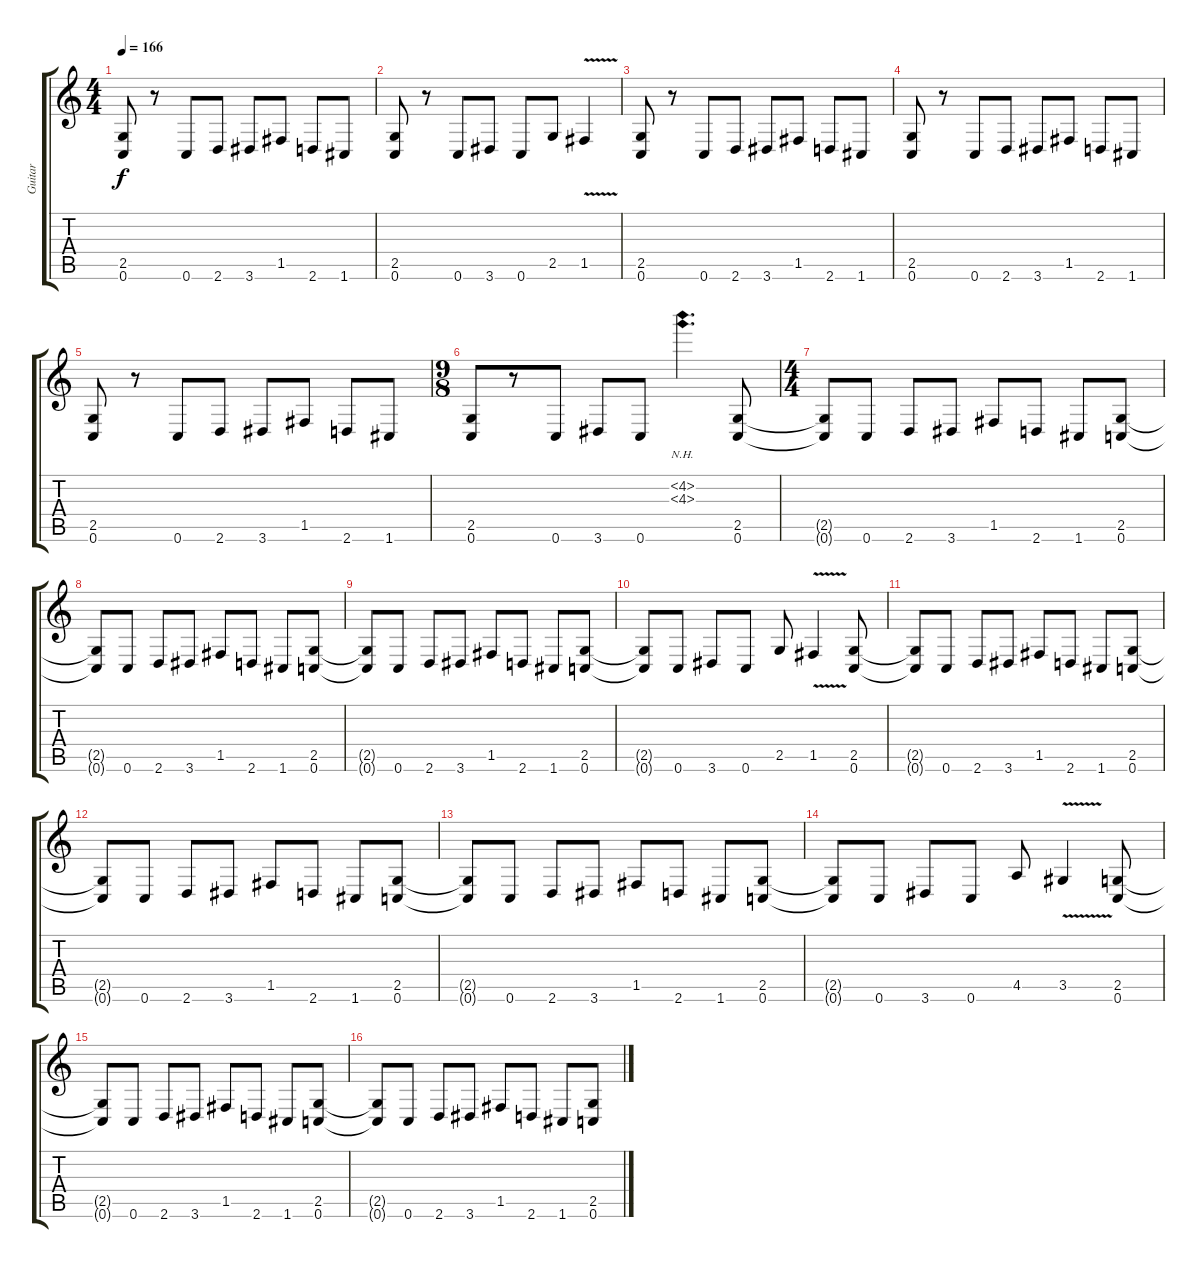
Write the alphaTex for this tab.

\track ("Guitar" "Guitar") {instrument distortionguitar}
\staff {score tabs}
\tuning (C4 G3 Eb3 Bb2 F2 C2) {hide}
\ts (4 4)
\tempo 166
\clef g2
\ks c
(2.5 0.6).8{dy f} r.8 0.6.8 2.6.8 3.6.8 1.5.8 2.6.8 1.6.8 |
(2.5 0.6).8 r.8 0.6.8 3.6.8 0.6.8 2.5.8 1.5{v}.4 |
(2.5 0.6).8{balance 8} r.8{balance 0} 0.6.8 2.6.8 3.6.8 1.5.8 2.6.8 1.6.8 |
(2.5 0.6).8{balance 8} r.8{balance 0} 0.6.8 2.6.8 3.6.8 1.5.8 2.6.8 1.6.8 |
(2.5 0.6).8{balance 8} r.8{balance 0} 0.6.8 2.6.8 3.6.8 1.5.8 2.6.8 1.6.8 |
\ts (9 8)
(2.5 0.6).8 r.8 0.6.8 3.6.8 0.6.8 (4.2{nh} 4.3{nh}).4{d} (2.5 0.6).8{balance 8} |
\ts (4 4)
(2.5{t} 0.6{t}).8 0.6.8 2.6.8 3.6.8 1.5.8 2.6.8 1.6.8 (2.5 0.6).8 |
(2.5{t} 0.6{t}).8 0.6.8 2.6.8 3.6.8 1.5.8 2.6.8 1.6.8 (2.5 0.6).8 |
(2.5{t} 0.6{t}).8 0.6.8 2.6.8 3.6.8 1.5.8 2.6.8 1.6.8 (2.5 0.6).8 |
(2.5{t} 0.6{t}).8 0.6.8 3.6.8 0.6.8 2.5.8 1.5{v}.4 (2.5 0.6).8 |
(2.5{t} 0.6{t}).8 0.6.8 2.6.8 3.6.8 1.5.8 2.6.8 1.6.8 (2.5 0.6).8 |
(2.5{t} 0.6{t}).8 0.6.8 2.6.8 3.6.8 1.5.8 2.6.8 1.6.8 (2.5 0.6).8 |
(2.5{t} 0.6{t}).8 0.6.8 2.6.8 3.6.8 1.5.8 2.6.8 1.6.8 (2.5 0.6).8 |
(2.5{t} 0.6{t}).8 0.6.8 3.6.8 0.6.8 4.5.8 3.5{v}.4 (2.5 0.6).8 |
(2.5{t} 0.6{t}).8 0.6.8 2.6.8 3.6.8 1.5.8 2.6.8 1.6.8 (2.5 0.6).8 |
(2.5{t} 0.6{t}).8 0.6.8 2.6.8 3.6.8 1.5.8 2.6.8 1.6.8 (2.5 0.6).8
